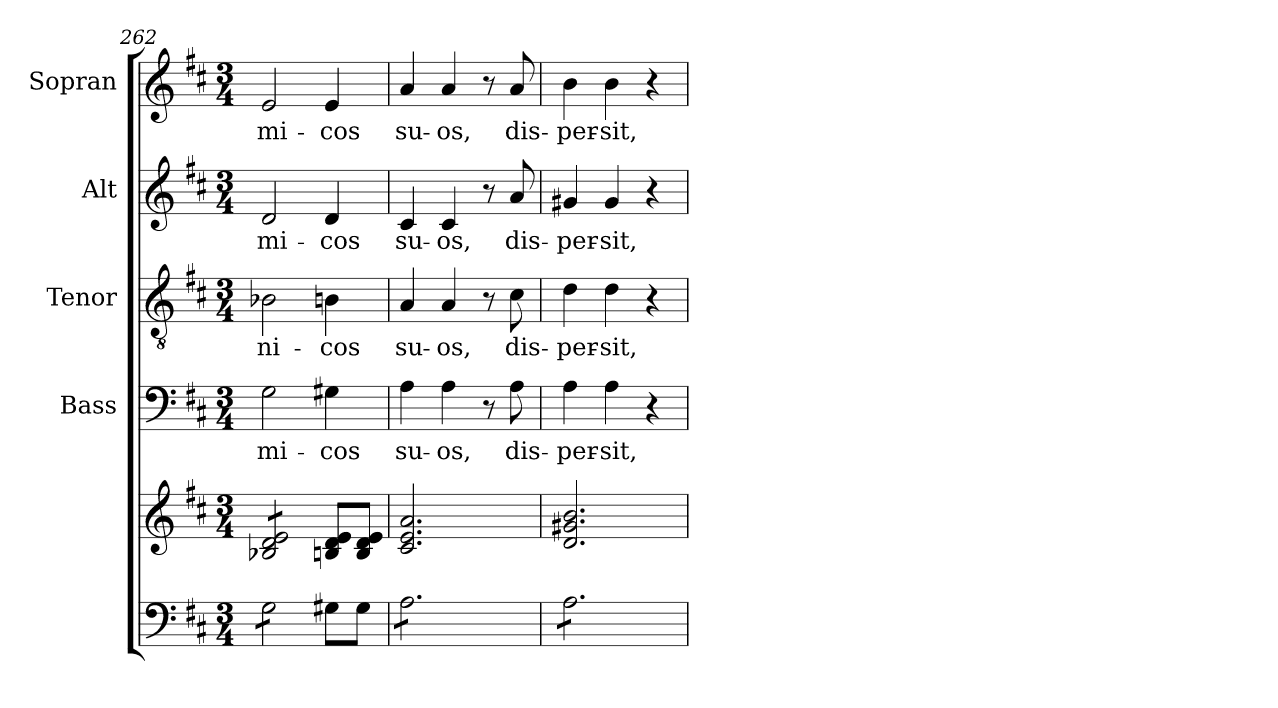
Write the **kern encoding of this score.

**kern	**kern	**kern	**text	**kern	**text	**kern	**text	**kern	**text
*part5	*part5	*part4	*part4	*part3	*part3	*part2	*part2	*part1	*part1
*staff6	*staff5	*staff4	*staff4	*staff3	*staff3	*staff2	*staff2	*staff1	*staff1
*	*	*I"Bass	*	*I"Tenor	*	*I"Alt	*	*I"Sopran	*
*	*	*I'B.	*	*I'T.	*	*I'A.	*	*I'S.	*
*clefF4	*clefG2	*clefF4	*	*clefGv2	*	*clefG2	*	*clefG2	*
*k[f#c#]	*k[f#c#]	*k[f#c#]	*	*k[f#c#]	*	*k[f#c#]	*	*k[f#c#]	*
*D:	*D:	*D:	*	*D:	*	*D:	*	*D:	*
*M3/4	*M3/4	*M3/4	*	*M3/4	*	*M3/4	*	*M3/4	*
=262	=262	=262	=262	=262	=262	=262	=262	=262	=262
!	!	!	!LO:LY:b	!	!LO:LY:b	!	!LO:LY:b	!	!LO:LY:b
*tremolo	*	*	*	*	*	*	*	*	*
*	*tremolo	*	*	*	*	*	*	*	*
8G\L	8B-X/ 8d/ 8e/L	2G\	-mi-	2B-X\	-ni-	2d/	-mi-	2e/	-mi-
8G\	8B-X/ 8d/ 8e/	.	.	.	.	.	.	.	.
8G\	8B-X/ 8d/ 8e/	.	.	.	.	.	.	.	.
8G\J	8B-X/ 8d/ 8e/J	.	.	.	.	.	.	.	.
*	*Xtremolo	*	*	*	*	*	*	*	*
*Xtremolo	*	*	*	*	*	*	*	*	*
!	!	!	!LO:LY:b	!	!LO:LY:b	!	!LO:LY:b	!	!LO:LY:b
8G#X\L	8Bn/ 8d/ 8e/L	4G#X\	-cos	4Bn\	-cos	4d/	-cos	4e/	-cos
8G#\J	8B/ 8d/ 8e/J	.	.	.	.	.	.	.	.
=263	=263	=263	=263	=263	=263	=263	=263	=263	=263
!	!	!	!LO:LY:b	!	!LO:LY:b	!	!LO:LY:b	!	!LO:LY:b
*tremolo	*	*	*	*	*	*	*	*	*
8A\L	2.c#/ 2.e/ 2.a/	4A\	su-	4A/	su-	4c#/	su-	4a/	su-
8A\	.	.	.	.	.	.	.	.	.
!	!	!	!LO:LY:b	!	!LO:LY:b	!	!LO:LY:b	!	!LO:LY:b
8A\	.	4A\	-os,	4A/	-os,	4c#/	-os,	4a/	-os,
8A\	.	.	.	.	.	.	.	.	.
8A\	.	8r	.	8r	.	8r	.	8r	.
!	!	!	!LO:LY:b	!	!LO:LY:b	!	!LO:LY:b	!	!LO:LY:b
8A\J	.	8A\	dis-	8c#\	dis-	8a/	dis-	8a/	dis-
!!LO:PB:g=z
=264	=264	=264	=264	=264	=264	=264	=264	=264	=264
!	!	!	!LO:LY:b	!	!LO:LY:b	!	!LO:LY:b	!	!LO:LY:b
8A\L	2.d/ 2.g#X/ 2.b/	4A\	-per-	4d\	-per-	4g#X/	-per-	4b\	-per-
8A\	.	.	.	.	.	.	.	.	.
!	!	!	!LO:LY:b	!	!LO:LY:b	!	!LO:LY:b	!	!LO:LY:b
8A\	.	4A\	-sit,	4d\	-sit,	4g#/	-sit,	4b\	-sit,
8A\	.	.	.	.	.	.	.	.	.
8A\	.	4r	.	4r	.	4r	.	4r	.
8A\J	.	.	.	.	.	.	.	.	.
*Xtremolo	*	*	*	*	*	*	*	*	*
=	=	=	=	=	=	=	=	=	=
*-	*-	*-	*-	*-	*-	*-	*-	*-	*-
